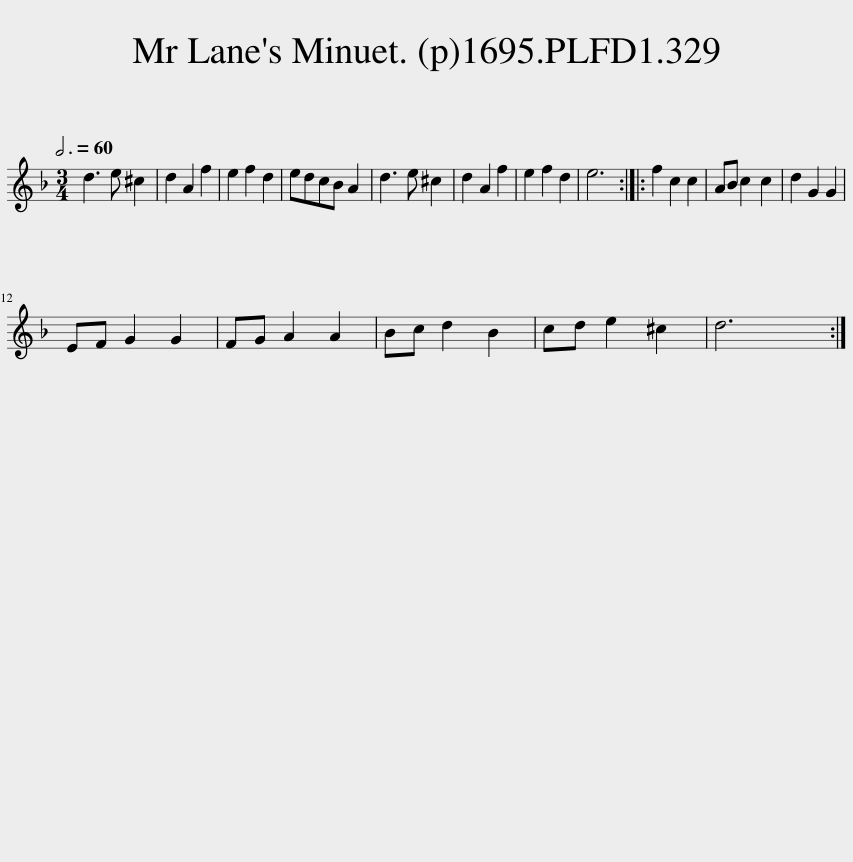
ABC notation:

X:1
L:1/8
Q:3/4=60
M:3/4
I:linebreak $
K:Dmin
V:1 treble
V:1
 d3 e ^c2 | d2 A2 f2 | e2 f2 d2 | edcB A2 | d3 e ^c2 | %5
 d2 A2 f2 | e2 f2 d2 | e6 :: f2 c2 c2 | AB c2 c2 | %10
 d2 G2 G2 |$ EF G2 G2 | FG A2 A2 | Bc d2 B2 | cd e2 ^c2 | %15
 d6 :| %16
